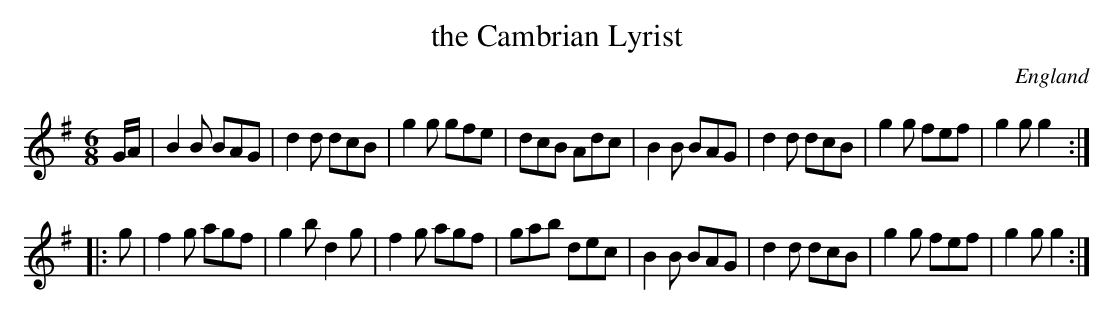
X:1
T:the Cambrian Lyrist
L:1/8
M:6/8
O:England
K:G
G/2A/2 | \
B2B BAG | d2d dcB | g2g gfe | dcB Adc | \
B2B BAG | d2d dcB | g2g fef | g2g g2 ::
g | \
f2g agf | g2b d2g | f2g agf | gab dec | \
B2B BAG | d2d dcB | g2g fef | g2g g2 :|
